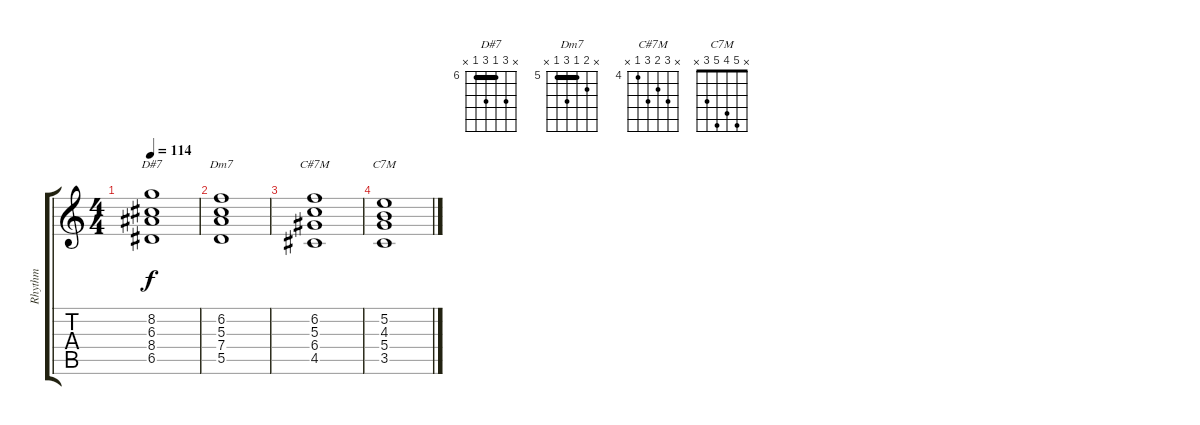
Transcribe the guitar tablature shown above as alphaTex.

\track ("Rhythm" "Rhythm") {instrument acousticguitarsteel}
\staff {score tabs}
\tuning (E4 B3 G3 D3 A2 E2) {hide}
\chord ("D#7" x 8 6 8 6 x) {firstfret 6 barre 6}
\chord ("Dm7" x 6 5 7 5 x) {firstfret 5 barre 5}
\chord ("C#7M" x 6 5 6 4 x) {firstfret 4}
\chord ("C7M" x 5 4 5 3 x)
\ts (4 4)
\tempo 114
\clef g2
\ks c
(8.2 6.3 8.4 6.5).1{ch "D#7" dy f} |
(6.2 5.3 7.4 5.5).1{ch "Dm7" volume 0} |
(6.2 5.3 6.4 4.5).1{ch "C#7M"} |
(5.2 4.3 5.4 3.5).1{ch "C7M"}
